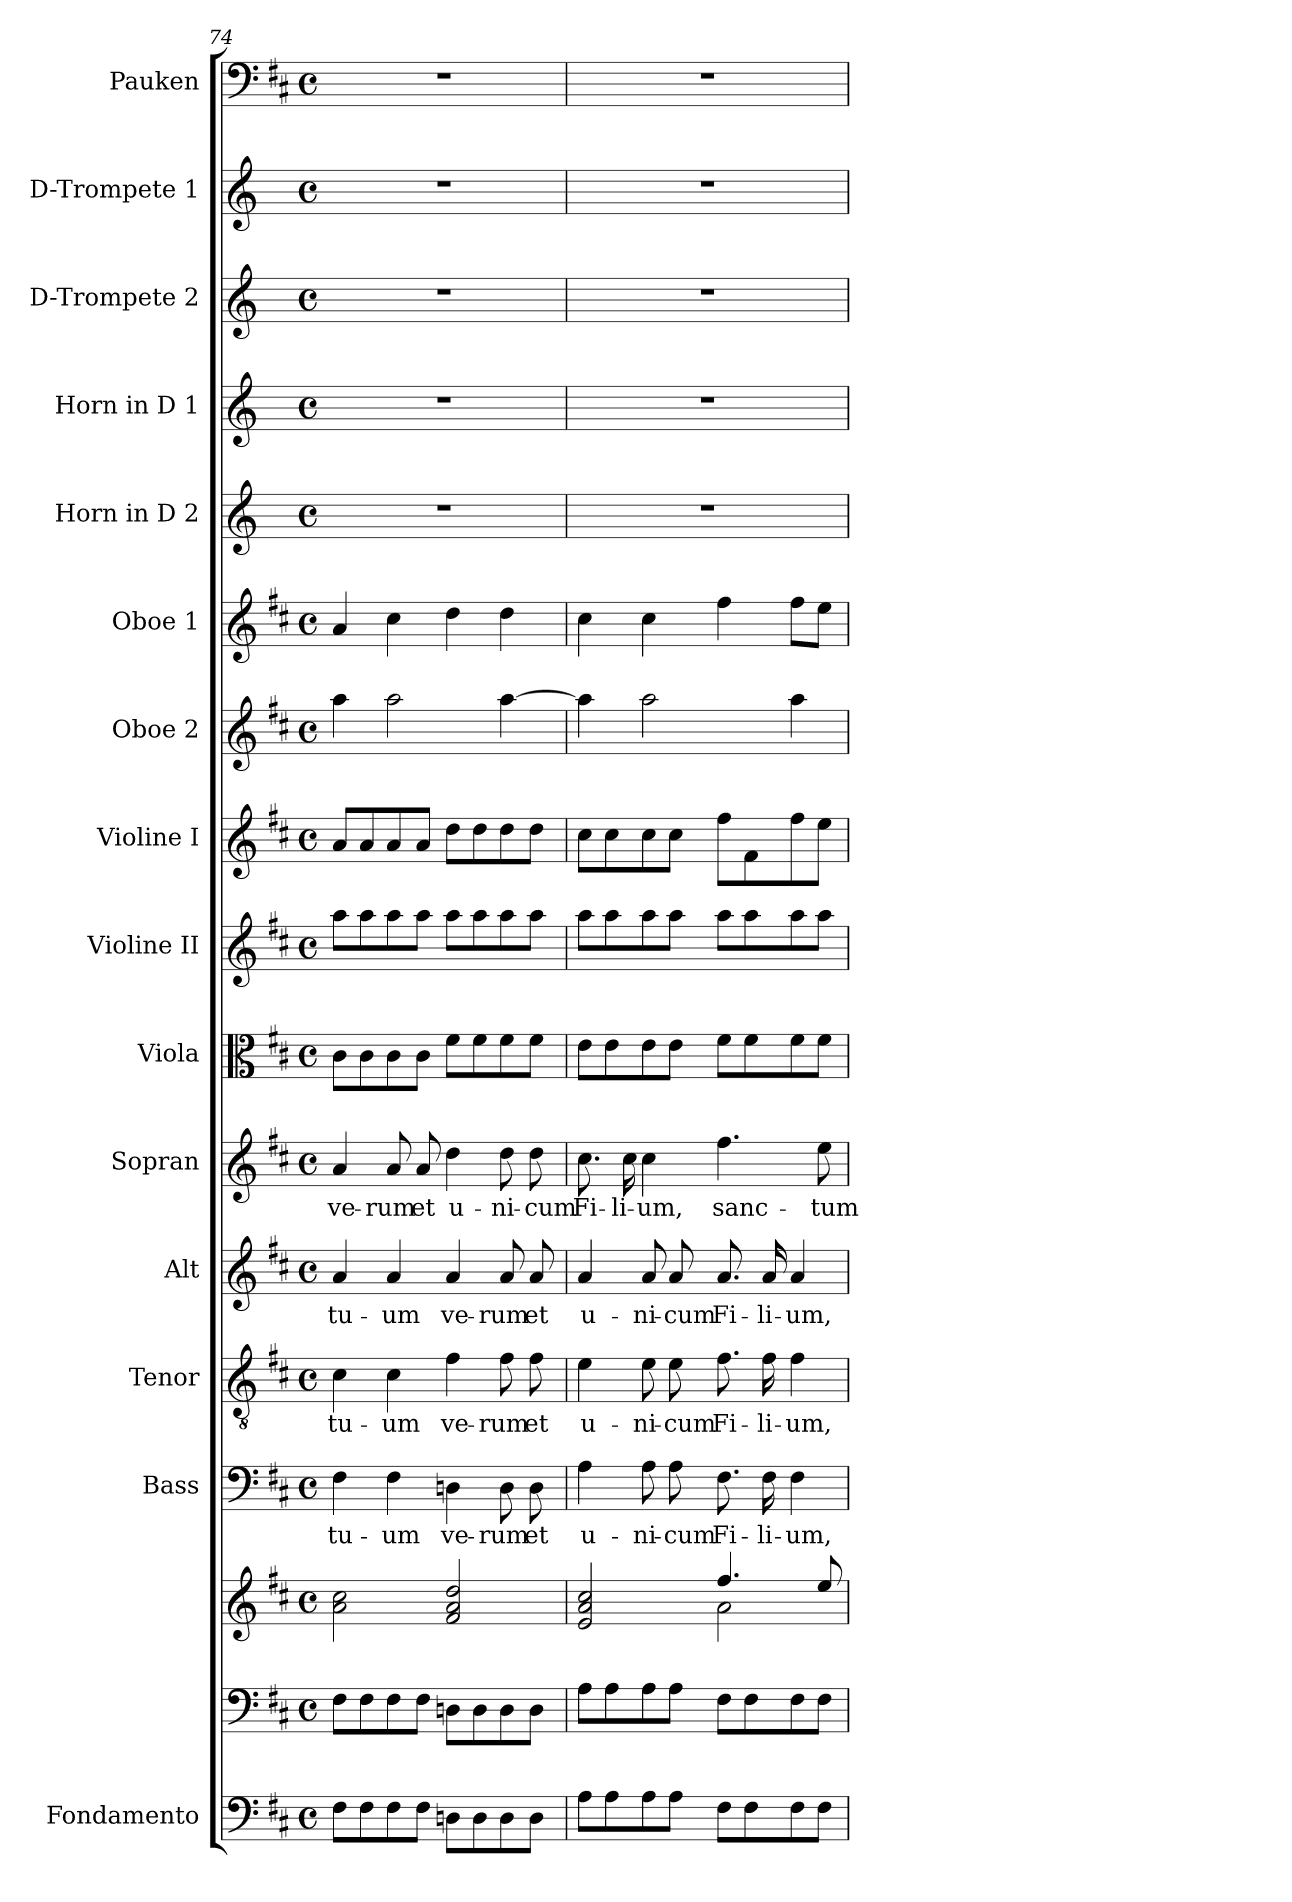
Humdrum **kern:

**kern	**kern	**kern	**kern	**text	**kern	**text	**kern	**text	**kern	**text	**kern	**kern	**kern	**kern	**kern	**kern	**kern	**kern	**kern	**kern
*part16	*part15	*part15	*part14	*part14	*part13	*part13	*part12	*part12	*part11	*part11	*part10	*part9	*part8	*part7	*part6	*part5	*part4	*part3	*part2	*part1
*staff17	*staff16	*staff15	*staff14	*staff14	*staff13	*staff13	*staff12	*staff12	*staff11	*staff11	*staff10	*staff9	*staff8	*staff7	*staff6	*staff5	*staff4	*staff3	*staff2	*staff1
*I"Fondamento	*	*	*I"Bass	*	*I"Tenor	*	*I"Alt	*	*I"Sopran	*	*I"Viola	*I"Violine II	*I"Violine I	*I"Oboe 2	*I"Oboe 1	*I"Horn in D 2	*I"Horn in D 1	*I"D-Trompete 2	*I"D-Trompete 1	*I"Pauken
*I'F.	*	*	*I'B.	*	*I'T.	*	*I'A.	*	*I'S.	*	*I'Vla.	*I'Vl. II	*I'Vl. I	*I'Ob. 2	*I'Ob. 1	*	*	*I'D Trp. 2	*I'D Trp. 1	*I'Pk.
*clefF4	*clefF4	*clefG2	*clefF4	*	*clefGv2	*	*clefG2	*	*clefG2	*	*clefC3	*clefG2	*clefG2	*clefG2	*clefG2	*clefG2	*clefG2	*clefG2	*clefG2	*clefF4
*ITrd7c12	*	*	*	*	*	*	*	*	*	*	*	*	*	*	*	*ITrd6c10	*ITrd6c10	*ITrd-1c-2	*ITrd-1c-2	*
*k[f#c#]	*k[f#c#]	*k[f#c#]	*k[f#c#]	*	*k[f#c#]	*	*k[f#c#]	*	*k[f#c#]	*	*k[f#c#]	*k[f#c#]	*k[f#c#]	*k[f#c#]	*k[f#c#]	*k[f#c#]	*k[f#c#]	*k[f#c#]	*k[f#c#]	*k[f#c#]
*D:	*D:	*D:	*D:	*	*D:	*	*D:	*	*D:	*	*D:	*D:	*D:	*D:	*D:	*D:	*D:	*D:	*D:	*D:
*M4/4	*M4/4	*M4/4	*M4/4	*	*M4/4	*	*M4/4	*	*M4/4	*	*M4/4	*M4/4	*M4/4	*M4/4	*M4/4	*M4/4	*M4/4	*M4/4	*M4/4	*M4/4
*met(c)	*met(c)	*met(c)	*met(c)	*	*met(c)	*	*met(c)	*	*met(c)	*	*met(c)	*met(c)	*met(c)	*met(c)	*met(c)	*met(c)	*met(c)	*met(c)	*met(c)	*met(c)
=74	=74	=74	=74	=74	=74	=74	=74	=74	=74	=74	=74	=74	=74	=74	=74	=74	=74	=74	=74	=74
!	!	!	!	!LO:LY:b	!	!LO:LY:b	!	!LO:LY:b	!	!LO:LY:b	!	!	!	!	!	!	!	!	!	!
8FF#\L	8F#\L	2a\ 2cc#\	4F#\	tu-	4c#\	tu-	4a/	tu-	4a/	ve-	8c#\L	8aa\L	8a/L	4aa\	4a/	1r	1r	1r	1r	1r
8FF#\	8F#\	.	.	.	.	.	.	.	.	.	8c#\	8aa\	8a/	.	.	.	.	.	.	.
!	!	!	!	!LO:LY:b	!	!LO:LY:b	!	!LO:LY:b	!	!LO:LY:b	!	!	!	!	!	!	!	!	!	!
8FF#\	8F#\	.	4F#\	-um	4c#\	-um	4a/	-um	8a/	-rum	8c#\	8aa\	8a/	2aa\	4cc#\	.	.	.	.	.
!	!	!	!	!	!	!	!	!	!	!LO:LY:b	!	!	!	!	!	!	!	!	!	!
8FF#\J	8F#\J	.	.	.	.	.	.	.	8a/	et	8c#\J	8aa\J	8a/J	.	.	.	.	.	.	.
!	!	!	!	!LO:LY:b	!	!LO:LY:b	!	!LO:LY:b	!	!LO:LY:b	!	!	!	!	!	!	!	!	!	!
8DDn\L	8Dn\L	2f#/ 2a/ 2dd/	4Dn\	ve-	4f#\	ve-	4a/	ve-	4dd\	u-	8f#\L	8aa\L	8dd\L	.	4dd\	.	.	.	.	.
8DD\	8D\	.	.	.	.	.	.	.	.	.	8f#\	8aa\	8dd\	.	.	.	.	.	.	.
!	!	!	!	!LO:LY:b	!	!LO:LY:b	!	!LO:LY:b	!	!LO:LY:b	!	!	!	!	!	!	!	!	!	!
8DD\	8D\	.	8D\	-rum	8f#\	-rum	8a/	-rum	8dd\	-ni-	8f#\	8aa\	8dd\	[4aa\	4dd\	.	.	.	.	.
!	!	!	!	!LO:LY:b	!	!LO:LY:b	!	!LO:LY:b	!	!LO:LY:b	!	!	!	!	!	!	!	!	!	!
8DD\J	8D\J	.	8D\	et	8f#\	et	8a/	et	8dd\	-cum	8f#\J	8aa\J	8dd\J	.	.	.	.	.	.	.
=75	=75	=75	=75	=75	=75	=75	=75	=75	=75	=75	=75	=75	=75	=75	=75	=75	=75	=75	=75	=75
*	*	*^	*	*	*	*	*	*	*	*	*	*	*	*	*	*	*	*	*	*
!	!	!	!	!	!LO:LY:b	!	!LO:LY:b	!	!LO:LY:b	!	!LO:LY:b	!	!	!	!	!	!	!	!	!	!
8AA\L	8A\L	2e/ 2a/ 2cc#/	2ryy	4A\	u-	4e\	u-	4a/	u-	8.cc#\	Fi-	8e\L	8aa\L	8cc#\L	4aa\]	4cc#\	1r	1r	1r	1r	1r
8AA\	8A\	.	.	.	.	.	.	.	.	.	.	8e\	8aa\	8cc#\	.	.	.	.	.	.	.
!	!	!	!	!	!	!	!	!	!	!	!LO:LY:b	!	!	!	!	!	!	!	!	!	!
.	.	.	.	.	.	.	.	.	.	16cc#\	-li-	.	.	.	.	.	.	.	.	.	.
!	!	!	!	!	!LO:LY:b	!	!LO:LY:b	!	!LO:LY:b	!	!LO:LY:b	!	!	!	!	!	!	!	!	!	!
8AA\	8A\	.	.	8A\	-ni-	8e\	-ni-	8a/	-ni-	4cc#\	-um,	8e\	8aa\	8cc#\	2aa\	4cc#\	.	.	.	.	.
!	!	!	!	!	!LO:LY:b	!	!LO:LY:b	!	!LO:LY:b	!	!	!	!	!	!	!	!	!	!	!	!
8AA\J	8A\J	.	.	8A\	-cum	8e\	-cum	8a/	-cum	.	.	8e\J	8aa\J	8cc#\J	.	.	.	.	.	.	.
!	!	!	!	!	!LO:LY:b	!	!LO:LY:b	!	!LO:LY:b	!	!LO:LY:b	!	!	!	!	!	!	!	!	!	!
8FF#\L	8F#\L	4.ff#/	2a\	8.F#\	Fi-	8.f#\	Fi-	8.a/	Fi-	4.ff#\	sanc-	8f#\L	8aa\L	8ff#\L	.	4ff#\	.	.	.	.	.
8FF#\	8F#\	.	.	.	.	.	.	.	.	.	.	8f#\	8aa\	8f#\	.	.	.	.	.	.	.
!	!	!	!	!	!LO:LY:b	!	!LO:LY:b	!	!LO:LY:b	!	!	!	!	!	!	!	!	!	!	!	!
.	.	.	.	16F#\	-li-	16f#\	-li-	16a/	-li-	.	.	.	.	.	.	.	.	.	.	.	.
!	!	!	!	!	!LO:LY:b	!	!LO:LY:b	!	!LO:LY:b	!	!	!	!	!	!	!	!	!	!	!	!
8FF#\	8F#\	.	.	4F#\	-um,	4f#\	-um,	4a/	-um,	.	.	8f#\	8aa\	8ff#\	4aa\	8ff#\L	.	.	.	.	.
!	!	!	!	!	!	!	!	!	!	!	!LO:LY:b	!	!	!	!	!	!	!	!	!	!
8FF#\J	8F#\J	8ee/	.	.	.	.	.	.	.	8ee\	-tum	8f#\J	8aa\J	8ee\J	.	8ee\J	.	.	.	.	.
*	*	*v	*v	*	*	*	*	*	*	*	*	*	*	*	*	*	*	*	*	*	*
=	=	=	=	=	=	=	=	=	=	=	=	=	=	=	=	=	=	=	=	=
*-	*-	*-	*-	*-	*-	*-	*-	*-	*-	*-	*-	*-	*-	*-	*-	*-	*-	*-	*-	*-
